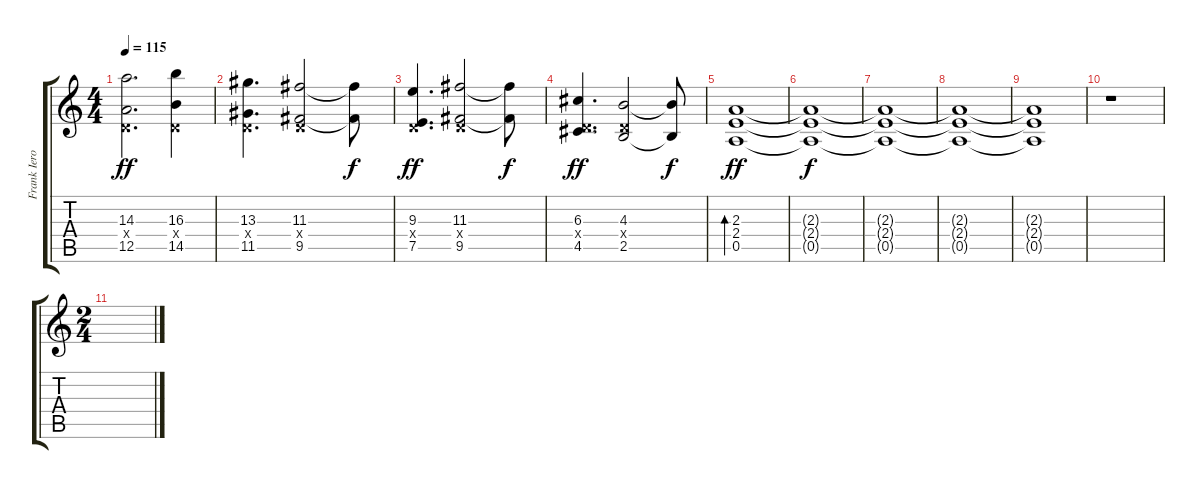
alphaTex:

\track ("Frank Iero " "Frank Iero") {instrument electricguitarjazz}
\staff {score tabs}
\tuning (E4 B3 G3 D3 A2 E2) {hide}
\ts (4 4)
\tempo 115
\clef g2
\ks c
(14.3 0.4{x} 12.5).2{d dy ff} (16.3 0.4{x} 14.5).4 |
(13.3 0.4{x} 11.5).4{d} (11.3 0.4{x} 9.5).2 (11.3{t} 9.5{t}).8{dy f} |
(9.3 0.4{x} 7.5).4{d dy ff} (11.3 0.4{x} 9.5).2 (11.3{t} 9.5{t}).8{dy f} |
(6.3 0.4{x} 4.5).4{d dy ff} (4.3 0.4{x} 2.5).2 (4.3{t} 2.5{t}).8{dy f} |
(2.3 2.4 0.5).1{bd 240 dy ff volume 4} |
(2.3{t} 2.4{t} 0.5{t}).1{dy f} |
(2.3{t} 2.4{t} 0.5{t}).1 |
(2.3{t} 2.4{t} 0.5{t}).1 |
(2.3{t} 2.4{t} 0.5{t}).1 |
r.1 |
\ts (2 4)
